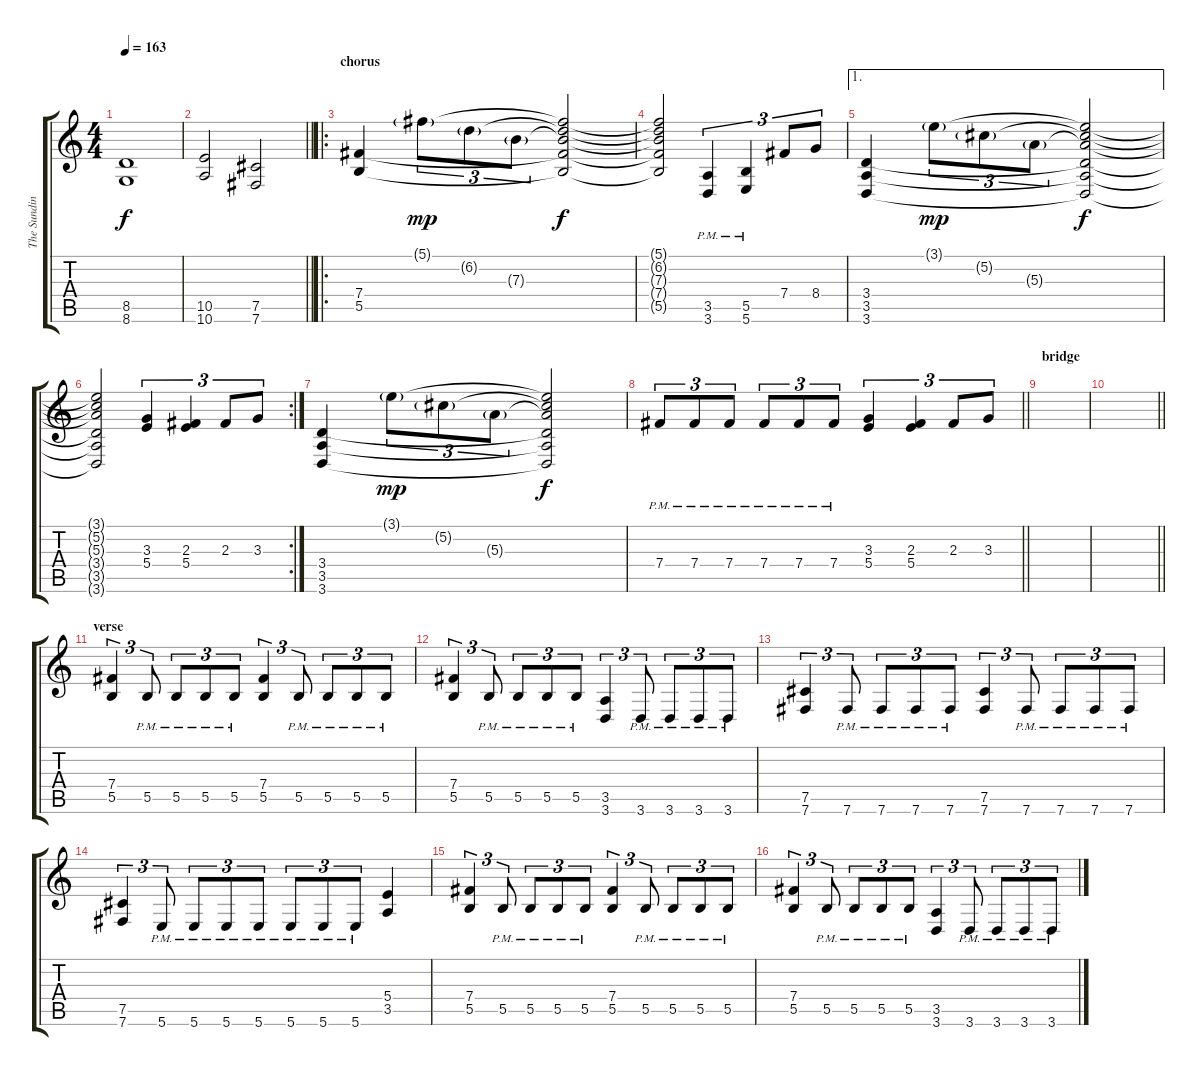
\track ("The Sundin" "The Sundin") {instrument distortionguitar}
\staff {score tabs}
\tuning (Db4 Ab3 E3 B2 Gb2 B1) {hide}
\ts (4 4)
\tempo 163
\clef g2
\ks c
(8.5 8.6).1{dy f} |
\barLineRight lightlight
(10.5 10.6).2 (7.5 7.6).2 |
\ro
\section ("" "chorus")
(7.4 5.5).4 5.1{g}.8{tu (3 2) dy mp} 6.2{g}.8{tu (3 2)} 7.3{g}.8{tu (3 2)} (5.1{t} 6.2{t} 7.3{t} 7.4{t} 5.5{t}).2{dy f} |
(5.1{t} 6.2{t} 7.3{t} 7.4{t} 5.5{t}).2 (3.5{pm} 3.6{pm}).4{tu (3 2)} (5.5{pm} 5.6{pm}).4{tu (3 2)} 7.4.8{tu (3 2)} 8.4.8{tu (3 2)} |
\ae 1
(3.4 3.5 3.6).4 3.1{g}.8{tu (3 2) dy mp} 5.2{g}.8{tu (3 2)} 5.3{g}.8{tu (3 2)} (3.1{t} 5.2{t} 5.3{t} 3.4{t} 3.5{t} 3.6{t}).2{dy f} |
\rc 2
(3.1{t} 5.2{t} 5.3{t} 3.4{t} 3.5{t} 3.6{t}).2 (3.3 5.4).4{tu (3 2)} (2.3 5.4).4{tu (3 2)} 2.3.8{tu (3 2)} 3.3.8{tu (3 2)} |
(3.4 3.5 3.6).4 3.1{g}.8{tu (3 2) dy mp} 5.2{g}.8{tu (3 2)} 5.3{g}.8{tu (3 2)} (3.1{t} 5.2{t} 5.3{t} 3.4{t} 3.5{t} 3.6{t}).2{dy f} |
\barLineRight lightlight
7.4{pm}.8{tu (3 2)} 7.4{pm}.8{tu (3 2)} 7.4{pm}.8{tu (3 2)} 7.4{pm}.8{tu (3 2)} 7.4{pm}.8{tu (3 2)} 7.4{pm}.8{tu (3 2)} (3.3 5.4).4{tu (3 2)} (2.3 5.4).4{tu (3 2)} 2.3.8{tu (3 2)} 3.3.8{tu (3 2)} |
\section ("" "bridge")
|
\barLineRight lightlight
|
\section ("" "verse")
(7.4 5.5).4{tu (3 2)} 5.5{pm}.8{tu (3 2)} 5.5{pm}.8{tu (3 2)} 5.5{pm}.8{tu (3 2)} 5.5{pm}.8{tu (3 2)} (7.4 5.5).4{tu (3 2)} 5.5{pm}.8{tu (3 2)} 5.5{pm}.8{tu (3 2)} 5.5{pm}.8{tu (3 2)} 5.5{pm}.8{tu (3 2)} |
(7.4 5.5).4{tu (3 2)} 5.5{pm}.8{tu (3 2)} 5.5{pm}.8{tu (3 2)} 5.5{pm}.8{tu (3 2)} 5.5{pm}.8{tu (3 2)} (3.5 3.6).4{tu (3 2)} 3.6{pm}.8{tu (3 2)} 3.6{pm}.8{tu (3 2)} 3.6{pm}.8{tu (3 2)} 3.6{pm}.8{tu (3 2)} |
(7.5 7.6).4{tu (3 2)} 7.6{pm}.8{tu (3 2)} 7.6{pm}.8{tu (3 2)} 7.6{pm}.8{tu (3 2)} 7.6{pm}.8{tu (3 2)} (7.5 7.6).4{tu (3 2)} 7.6{pm}.8{tu (3 2)} 7.6{pm}.8{tu (3 2)} 7.6{pm}.8{tu (3 2)} 7.6{pm}.8{tu (3 2)} |
(7.5 7.6).4{tu (3 2)} 5.6{pm}.8{tu (3 2)} 5.6{pm}.8{tu (3 2)} 5.6{pm}.8{tu (3 2)} 5.6{pm}.8{tu (3 2)} 5.6{pm}.8{tu (3 2)} 5.6{pm}.8{tu (3 2)} 5.6{pm}.8{tu (3 2)} (5.4 3.5).4 |
(7.4 5.5).4{tu (3 2)} 5.5{pm}.8{tu (3 2)} 5.5{pm}.8{tu (3 2)} 5.5{pm}.8{tu (3 2)} 5.5{pm}.8{tu (3 2)} (7.4 5.5).4{tu (3 2)} 5.5{pm}.8{tu (3 2)} 5.5{pm}.8{tu (3 2)} 5.5{pm}.8{tu (3 2)} 5.5{pm}.8{tu (3 2)} |
(7.4 5.5).4{tu (3 2)} 5.5{pm}.8{tu (3 2)} 5.5{pm}.8{tu (3 2)} 5.5{pm}.8{tu (3 2)} 5.5{pm}.8{tu (3 2)} (3.5 3.6).4{tu (3 2)} 3.6{pm}.8{tu (3 2)} 3.6{pm}.8{tu (3 2)} 3.6{pm}.8{tu (3 2)} 3.6{pm}.8{tu (3 2)}
